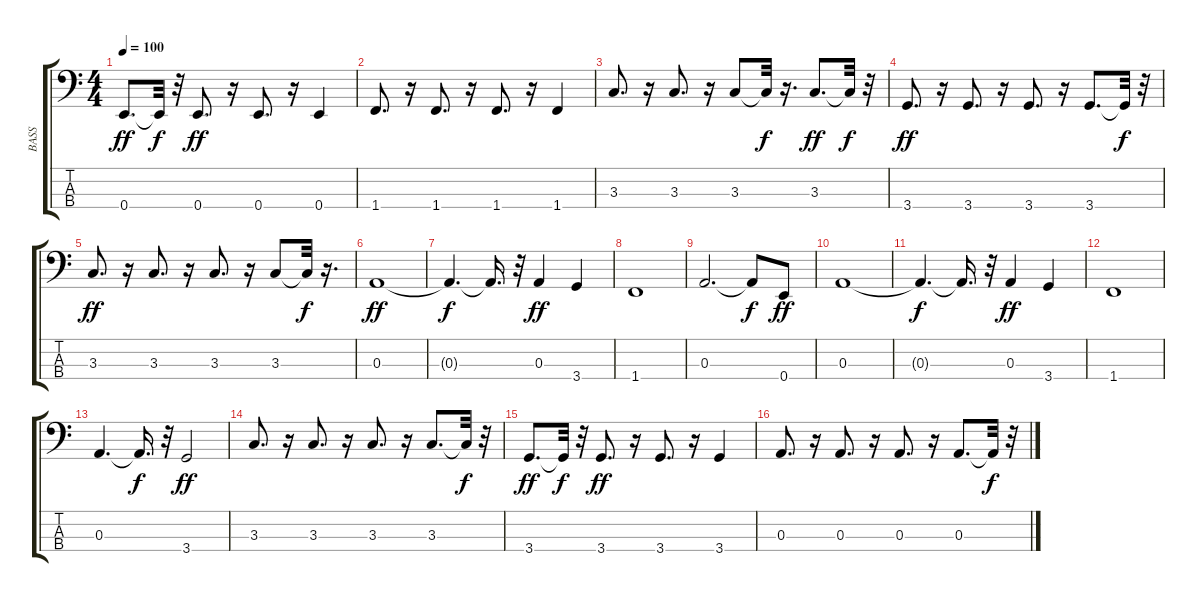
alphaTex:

\track ("BASS" "BASS") {instrument fretlessbass}
\staff {score tabs}
\tuning (G2 D2 A1 E1) {hide}
\ts (4 4)
\tempo 100
\clef f4
\ks c
0.4.8{d dy ff} 0.4{t}.32{dy f} r.32 0.4.8{d dy ff} r.16 0.4.8{d} r.16 0.4.4 |
1.4.8{d} r.16 1.4.8{d} r.16 1.4.8{d} r.16 1.4.4 |
3.3.8{d} r.16 3.3.8{d} r.16 3.3.8 3.3{t}.32{dy f} r.16{d} 3.3.8{d dy ff} 3.3{t}.32{dy f} r.32 |
3.4.8{d dy ff} r.16 3.4.8{d} r.16 3.4.8{d} r.16 3.4.8{d} 3.4{t}.32{dy f} r.32 |
3.3.8{d dy ff} r.16 3.3.8{d} r.16 3.3.8{d} r.16 3.3.8 3.3{t}.32{dy f} r.16{d} |
0.3.1{dy ff} |
0.3{t}.4{d dy f} 0.3{t}.16{d} r.32 0.3.4{dy ff} 3.4.4 |
1.4.1 |
0.3.2{d} 0.3{t}.8{dy f} 0.4.8{dy ff} |
0.3.1 |
0.3{t}.4{d dy f} 0.3{t}.16{d} r.32 0.3.4{dy ff} 3.4.4 |
1.4.1 |
0.3.4{d} 0.3{t}.16{d dy f} r.32 3.4.2{dy ff} |
3.3.8{d} r.16 3.3.8{d} r.16 3.3.8{d} r.16 3.3.8{d} 3.3{t}.32{dy f} r.32 |
3.4.8{d dy ff} 3.4{t}.32{dy f} r.32 3.4.8{d dy ff} r.16 3.4.8{d} r.16 3.4.4 |
0.3.8{d} r.16 0.3.8{d} r.16 0.3.8{d} r.16 0.3.8{d} 0.3{t}.32{dy f} r.32
